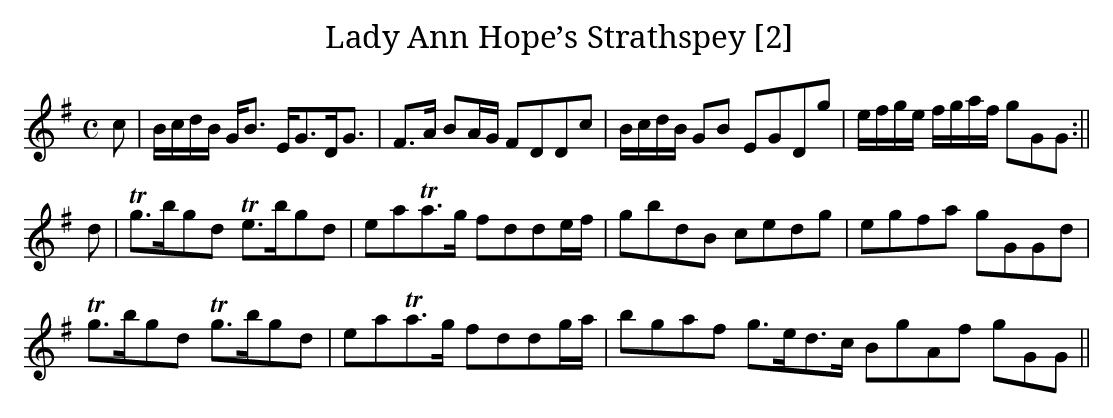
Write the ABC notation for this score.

X:1
T:Lady Ann Hope’s Strathspey [2]
M:C
L:1/8
K:G
c|B/c/d/B/ G<B E<GD<G|F>A BA/G/ FDDc|B/c/d/B/ GB EGDg|e/f/g/e/ f/g/a/f/ gGG:||
d|Tg>bgd Te>bgd|eaTa>g fdde/f/|gbdB cedg|egfa gGGd|
Tg>bgd Tg>bgd|eaTa>g fddg/a/|bgaf g>ed>c BgAf gGG||
